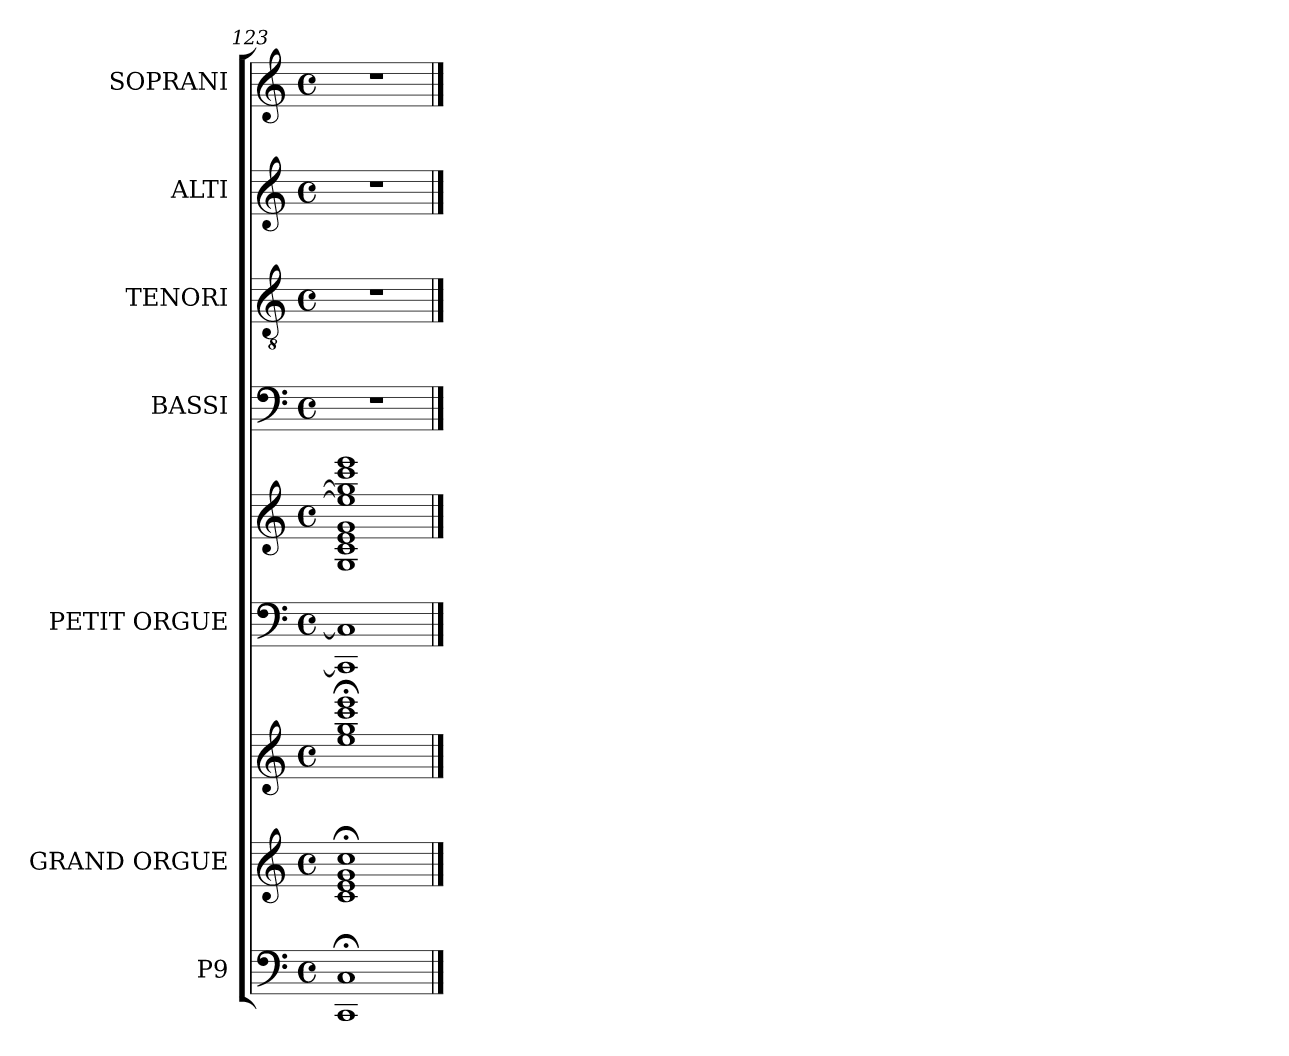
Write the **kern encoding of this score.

**kern	**kern	**kern	**kern	**kern	**kern	**kern	**kern	**kern
*part7	*part6	*part6	*part5	*part5	*part4	*part3	*part2	*part1
*staff9	*staff8	*staff7	*staff6	*staff5	*staff4	*staff3	*staff2	*staff1
*I"P9	*I"GRAND ORGUE	*	*I"PETIT ORGUE	*	*I"BASSI	*I"TENORI	*I"ALTI	*I"SOPRANI
*	*I'Org.	*	*I'Org.	*	*I'B.	*I'T.	*I'A.	*I'S.
*clefF4	*clefG2	*clefG2	*clefF4	*clefG2	*clefF4	*clefGv2	*clefG2	*clefG2
*	*	*	*	*	*	*ITrd7c12	*	*
*k[]	*k[]	*k[]	*k[]	*k[]	*k[]	*k[]	*k[]	*k[]
*C:	*C:	*C:	*C:	*C:	*C:	*C:	*C:	*C:
*M4/4	*M4/4	*M4/4	*M4/4	*M4/4	*M4/4	*M4/4	*M4/4	*M4/4
*met(c)	*met(c)	*met(c)	*met(c)	*met(c)	*met(c)	*met(c)	*met(c)	*met(c)
=123	=123	=123	=123	=123	=123	=123	=123	=123
1CCi; 1Ci;	1ci; 1ei; 1gi; 1cci;	1eei; 1ggi; 1ccci; 1eeei;	1CCi] 1Ci]	1Gi 1ci 1ei 1gi 1eei] 1ggi] 1ccci 1eeei	1r	1r	1r	1r
==	==	==	==	==	==	==	==	==
*-	*-	*-	*-	*-	*-	*-	*-	*-
